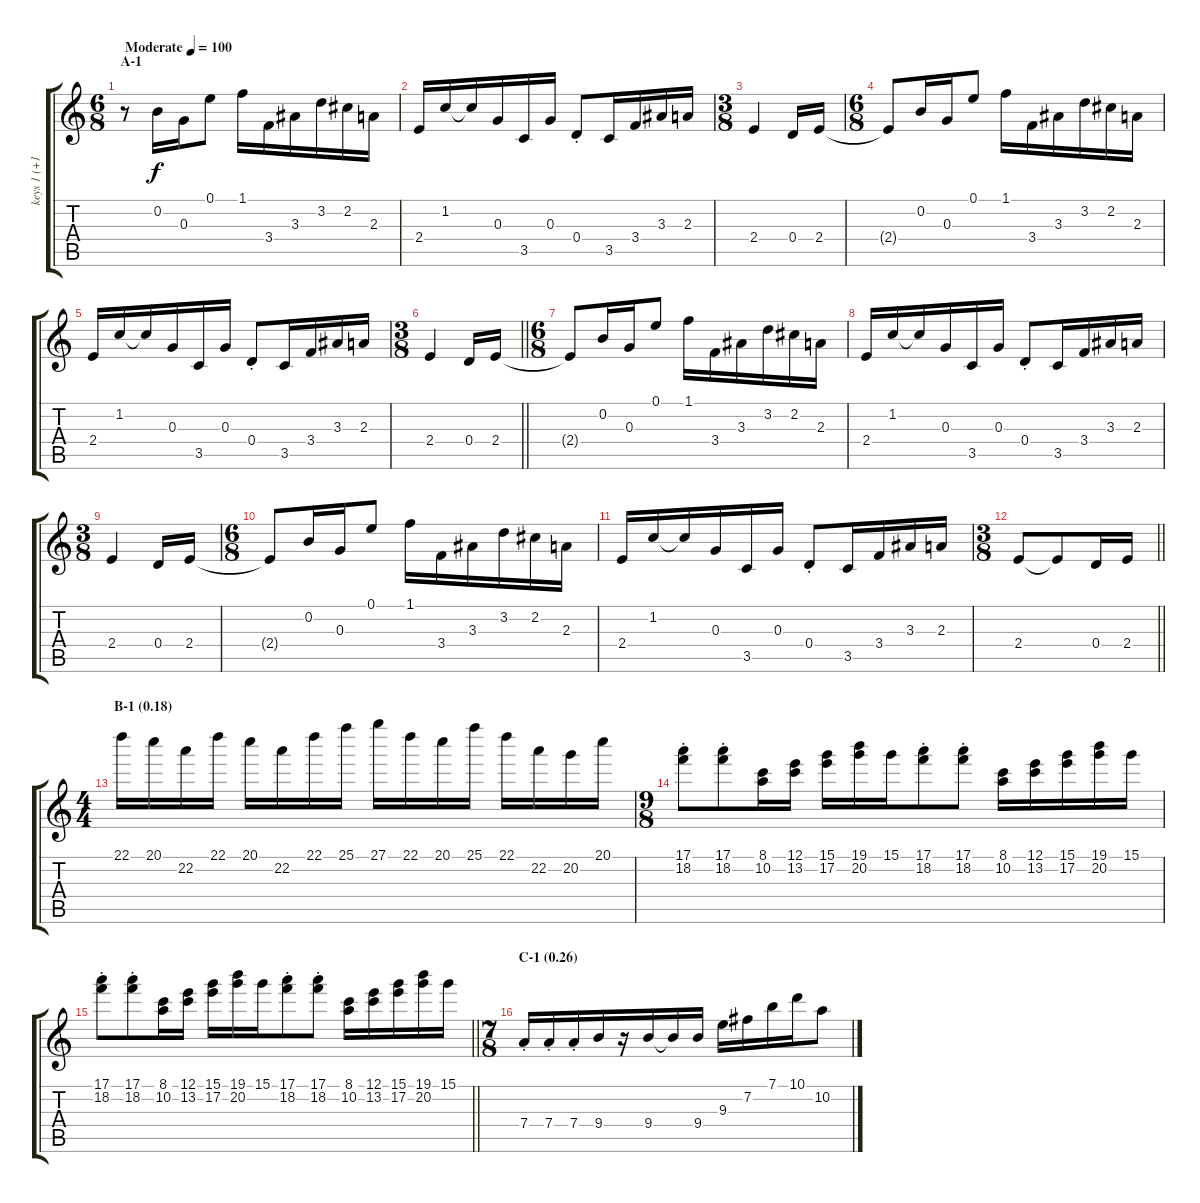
\track ("keys 1 (+12)" "keys 1 (+1") {instrument percussiveorgan}
\staff {score tabs}
\tuning (E5 B4 G4 D4 A3 E3) {hide}
\ts (6 8)
\section ("" "A-1")
\tempo (100 "Moderate")
\clef g2
\ks c
r.8{dy f instrument percussiveorgan} 0.2.16 0.3.16 0.1.8 1.1.16 3.4.16 3.3.16 3.2.16 2.2.16 2.3.16 |
2.4.16 1.2.16 1.2{t}.16 0.3.16 3.5.16 0.3.16 0.4{st}.8 3.5.16 3.4.16 3.3.16 2.3.16 |
\ts (3 8)
2.4.4 0.4.16 2.4.16 |
\ts (6 8)
2.4{t}.8 0.2.16 0.3.16 0.1.8 1.1.16 3.4.16 3.3.16 3.2.16 2.2.16 2.3.16 |
2.4.16 1.2.16 1.2{t}.16 0.3.16 3.5.16 0.3.16 0.4{st}.8 3.5.16 3.4.16 3.3.16 2.3.16 |
\ts (3 8)
\barLineRight lightlight
2.4.4 0.4.16 2.4.16 |
\ts (6 8)
2.4{t}.8 0.2.16 0.3.16 0.1.8 1.1.16 3.4.16 3.3.16 3.2.16 2.2.16 2.3.16 |
2.4.16 1.2.16 1.2{t}.16 0.3.16 3.5.16 0.3.16 0.4{st}.8 3.5.16 3.4.16 3.3.16 2.3.16 |
\ts (3 8)
2.4.4 0.4.16 2.4.16 |
\ts (6 8)
2.4{t}.8 0.2.16 0.3.16 0.1.8 1.1.16 3.4.16 3.3.16 3.2.16 2.2.16 2.3.16 |
2.4.16 1.2.16 1.2{t}.16 0.3.16 3.5.16 0.3.16 0.4{st}.8 3.5.16 3.4.16 3.3.16 2.3.16 |
\ts (3 8)
\barLineRight lightlight
2.4.8 2.4{t}.8 0.4.16 2.4.16 |
\ts (4 4)
\section ("" "B-1 (0.18)")
22.1.16 20.1.16 22.2.16 22.1.16 20.1.16 22.2.16 22.1.16 25.1.16 27.1.16 22.1.16 20.1.16 25.1.16 22.1.16 22.2.16 20.2.16 20.1.16 |
\ts (9 8)
(17.1{st} 18.2{st}).8 (17.1{st} 18.2{st}).8 (8.1 10.2).16 (12.1 13.2).16 (15.1 17.2).16 (19.1 20.2).16 15.1.16 (17.1{st} 18.2{st}).8 (17.1{st} 18.2{st}).8 (8.1 10.2).16 (12.1 13.2).16 (15.1 17.2).16 (19.1 20.2).16 15.1.16 |
\barLineRight lightlight
(17.1{st} 18.2{st}).8 (17.1{st} 18.2{st}).8 (8.1 10.2).16 (12.1 13.2).16 (15.1 17.2).16 (19.1 20.2).16 15.1.16 (17.1{st} 18.2{st}).8 (17.1{st} 18.2{st}).8 (8.1 10.2).16 (12.1 13.2).16 (15.1 17.2).16 (19.1 20.2).16 15.1.16 |
\ts (7 8)
\section ("" "C-1 (0.26)")
7.4{st}.16 7.4{st}.16 7.4{st}.16 9.4.16 r.16 9.4.16 9.4{t}.16 9.4.16 9.3.16 7.2.16 7.1.16 10.1.16 10.2.8
